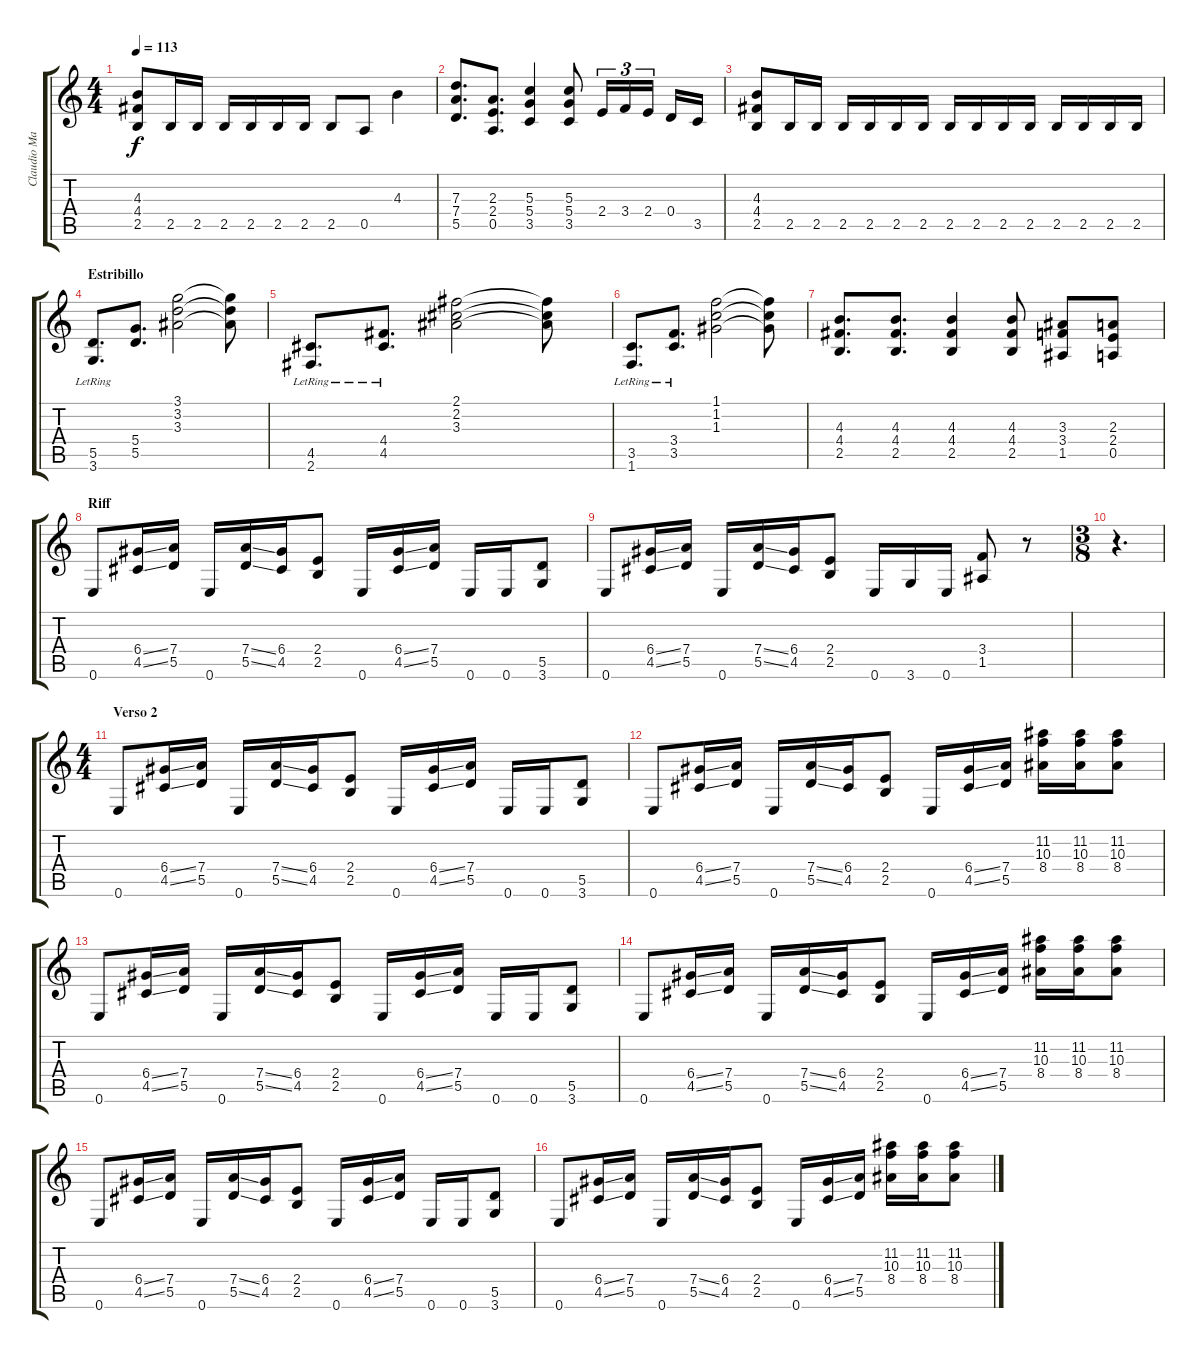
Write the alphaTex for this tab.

\track ("Claudio Marciello (Gtr 1)" "Claudio Ma") {instrument distortionguitar}
\staff {score tabs}
\tuning (E4 B3 G3 D3 A2 E2) {hide}
\ts (4 4)
\tempo 113
\clef g2
\ks c
(4.3 4.4 2.5).8{dy f} 2.5.16 2.5.16 2.5.16 2.5.16 2.5.16 2.5.16 2.5.8 0.5.8 4.3.4 |
(7.3 7.4 5.5).8{d} (2.3 2.4 0.5).8{d} (5.3 5.4 3.5).4 (5.3 5.4 3.5).8 2.4.16{tu (3 2)} 3.4.16{tu (3 2)} 2.4.16{tu (3 2)} 0.4.16 3.5.16 |
(4.3 4.4 2.5).8 2.5.16 2.5.16 2.5.16 2.5.16 2.5.16 2.5.16 2.5.16 2.5.16 2.5.16 2.5.16 2.5.16 2.5.16 2.5.16 2.5.16 |
\section ("" "Estribillo")
(5.5 3.6{lr}).8{d} (5.4 5.5).8{d} (3.1 3.2 3.3).2 (3.1{t} 3.2{t} 3.3{t}).8 |
(4.5{lr} 2.6{lr}).8{d} (4.4{lr} 4.5{lr}).8{d} (2.1 2.2 3.3).2 (2.1{t} 2.2{t} 3.3{t}).8 |
(3.5{lr} 1.6{lr}).8{d} (3.4{lr} 3.5{lr}).8{d} (1.1 1.2 1.3).2 (1.1{t} 1.2{t} 1.3{t}).8 |
(4.3 4.4 2.5).8{d} (4.3 4.4 2.5).8{d} (4.3 4.4 2.5).4 (4.3 4.4 2.5).8 (3.3 3.4 1.5).8 (2.3 2.4 0.5).8 |
\section ("" "Riff")
0.6.8 (6.4{ss} 4.5{ss}).16 (7.4 5.5).16 0.6.16 (7.4{ss} 5.5{ss}).16 (6.4 4.5).16 (2.4 2.5).8 0.6.16 (6.4{ss} 4.5{ss}).16 (7.4 5.5).16 0.6.16 0.6.16 (5.5 3.6).8 |
0.6.8 (6.4{ss} 4.5{ss}).16 (7.4 5.5).16 0.6.16 (7.4{ss} 5.5{ss}).16 (6.4 4.5).16 (2.4 2.5).8 0.6.16 3.6.16 0.6.16 (3.4 1.5).8 r.8 |
\ts (3 8)
r.4{d} |
\ts (4 4)
\section ("" "Verso 2")
0.6.8 (6.4{ss} 4.5{ss}).16 (7.4 5.5).16 0.6.16 (7.4{ss} 5.5{ss}).16 (6.4 4.5).16 (2.4 2.5).8 0.6.16 (6.4{ss} 4.5{ss}).16 (7.4 5.5).16 0.6.16 0.6.16 (5.5 3.6).8 |
0.6.8 (6.4{ss} 4.5{ss}).16 (7.4 5.5).16 0.6.16 (7.4{ss} 5.5{ss}).16 (6.4 4.5).16 (2.4 2.5).8 0.6.16 (6.4{ss} 4.5{ss}).16 (7.4 5.5).16 (11.2 10.3 8.4).16 (11.2 10.3 8.4).16 (11.2 10.3 8.4).8 |
0.6.8 (6.4{ss} 4.5{ss}).16 (7.4 5.5).16 0.6.16 (7.4{ss} 5.5{ss}).16 (6.4 4.5).16 (2.4 2.5).8 0.6.16 (6.4{ss} 4.5{ss}).16 (7.4 5.5).16 0.6.16 0.6.16 (5.5 3.6).8 |
0.6.8 (6.4{ss} 4.5{ss}).16 (7.4 5.5).16 0.6.16 (7.4{ss} 5.5{ss}).16 (6.4 4.5).16 (2.4 2.5).8 0.6.16 (6.4{ss} 4.5{ss}).16 (7.4 5.5).16 (11.2 10.3 8.4).16 (11.2 10.3 8.4).16 (11.2 10.3 8.4).8 |
0.6.8 (6.4{ss} 4.5{ss}).16 (7.4 5.5).16 0.6.16 (7.4{ss} 5.5{ss}).16 (6.4 4.5).16 (2.4 2.5).8 0.6.16 (6.4{ss} 4.5{ss}).16 (7.4 5.5).16 0.6.16 0.6.16 (5.5 3.6).8 |
0.6.8 (6.4{ss} 4.5{ss}).16 (7.4 5.5).16 0.6.16 (7.4{ss} 5.5{ss}).16 (6.4 4.5).16 (2.4 2.5).8 0.6.16 (6.4{ss} 4.5{ss}).16 (7.4 5.5).16 (11.2 10.3 8.4).16 (11.2 10.3 8.4).16 (11.2 10.3 8.4).8
